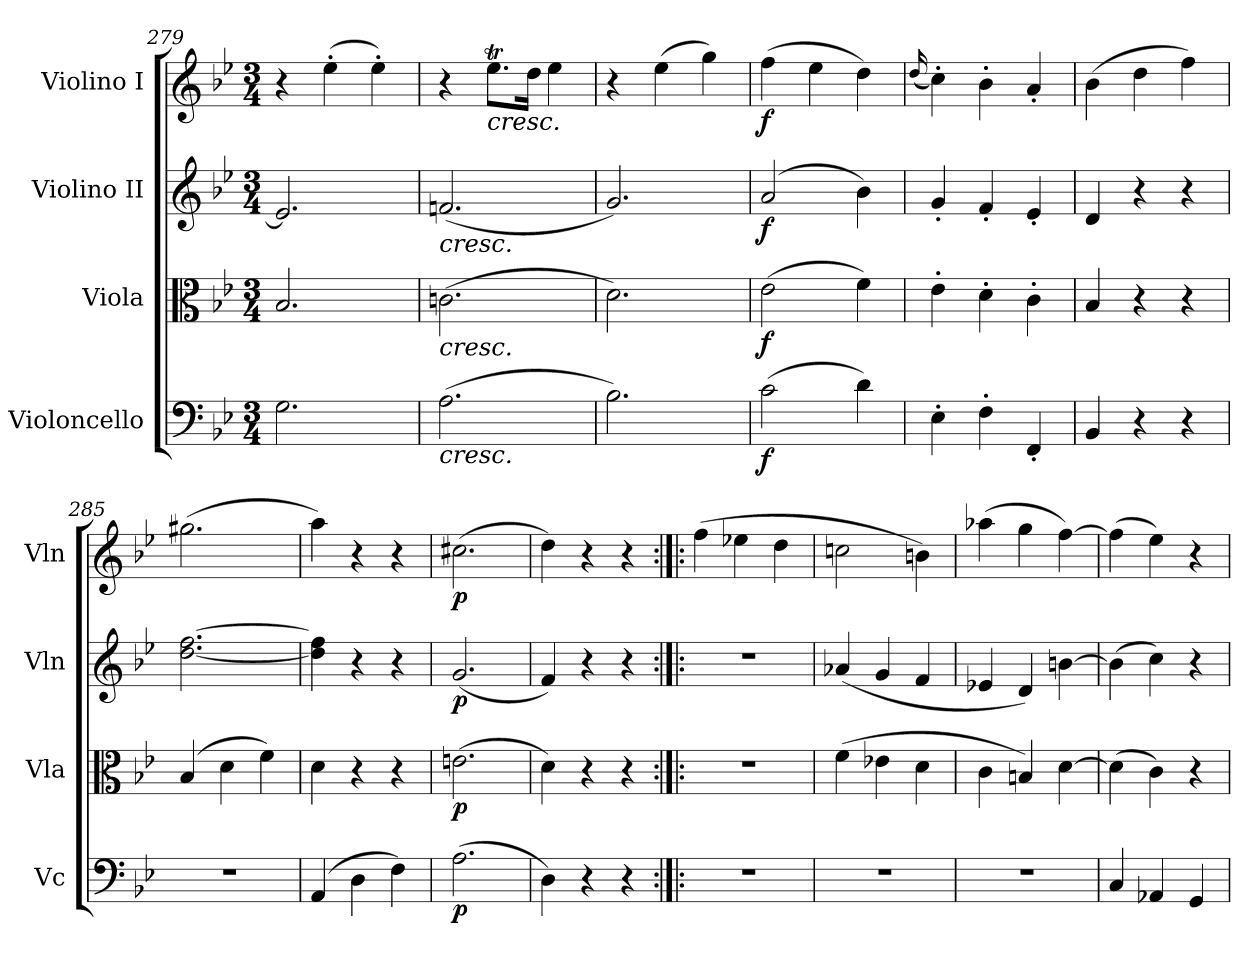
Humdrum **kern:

**kern	**dynam	**kern	**dynam	**kern	**dynam	**kern	**dynam
*part4	*part4	*part3	*part3	*part2	*part2	*part1	*part1
*staff4	*staff4	*staff3	*staff3	*staff2	*staff2	*staff1	*staff1
*I"Violoncello	*	*I"Viola	*	*I"Violino II	*	*I"Violino I	*
*I'Vc	*	*I'Vla	*	*I'Vln	*	*I'Vln	*
*clefF4	*	*clefC3	*	*clefG2	*	*clefG2	*
*k[b-e-]	*	*k[b-e-]	*	*k[b-e-]	*	*k[b-e-]	*
*M3/4	*	*M3/4	*	*M3/4	*	*M3/4	*
=279	=279	=279	=279	=279	=279	=279	=279
2.G	.	2.B-	.	2.e-]	.	4r	.
.	.	.	.	.	.	(4ee-'	.
.	.	.	.	.	.	4ee-')	.
=280	=280	=280	=280	=280	=280	=280	=280
!	!	!	!	!LO:TX:b:i:t=cresc.	!	!	!
!	!	!LO:TX:b:i:t=cresc.	!	!	!	!	!
!LO:TX:b:i:t=cresc.	!	!	!	!	!	!	!
(2.A	.	(2.cn	.	(2.fn	.	4r	.
!	!	!	!	!	!	!LO:TX:b:i:t=cresc.	!
.	.	.	.	.	.	8.ee-TL	.
.	.	.	.	.	.	16ddJk	.
.	.	.	.	.	.	4ee-	.
=281	=281	=281	=281	=281	=281	=281	=281
2.B-)	.	2.d)	.	2.g)	.	4r	.
.	.	.	.	.	.	(4ee-	.
.	.	.	.	.	.	4gg)	.
=282	=282	=282	=282	=282	=282	=282	=282
(2c	f	(2e-	f	(2a	f	(4ff	f
.	.	.	.	.	.	4ee-	.
4d)	.	4f)	.	4b-)	.	4dd)	.
=283	=283	=283	=283	=283	=283	=283	=283
.	.	.	.	.	.	(16qqdd/	.
4E-'	.	4e-'	.	4g'	.	4cc')	.
4F'	.	4d'	.	4f'	.	4b-'	.
4FF'	.	4c'	.	4e-'	.	4a'	.
=284	=284	=284	=284	=284	=284	=284	=284
4BB-	.	4B-	.	4d	.	(4b-	.
4r	.	4r	.	4r	.	4dd	.
4r	.	4r	.	4r	.	4ff)	.
=285	=285	=285	=285	=285	=285	=285	=285
2.r	.	(4B-	.	[2.dd [2.ff	.	(2.gg#X	.
.	.	4d	.	.	.	.	.
.	.	4f)	.	.	.	.	.
=286	=286	=286	=286	=286	=286	=286	=286
(4AA	.	4d	.	4dd] 4ff]	.	4aa)	.
4D	.	4r	.	4r	.	4r	.
4F)	.	4r	.	4r	.	4r	.
=287	=287	=287	=287	=287	=287	=287	=287
(2.A	p	(2.en	p	(2.g	p	(2.cc#X	p
=288	=288	=288	=288	=288	=288	=288	=288
4D)	.	4d)	.	4f)	.	4dd)	.
4r	.	4r	.	4r	.	4r	.
4r	.	4r	.	4r	.	4r	.
=289:|!|:	=289:|!|:	=289:|!|:	=289:|!|:	=289:|!|:	=289:|!|:	=289:|!|:	=289:|!|:
2.r	.	2.r	.	2.r	.	(4ff	.
.	.	.	.	.	.	4ee-X	.
.	.	.	.	.	.	4dd	.
=290	=290	=290	=290	=290	=290	=290	=290
2.r	.	(4f	.	(4a-X	.	2ccn	.
.	.	4e-X	.	4g	.	.	.
.	.	4d	.	4f	.	4bn)	.
=291	=291	=291	=291	=291	=291	=291	=291
2.r	.	4c	.	4e-X	.	(4aa-X	.
.	.	4Bn)	.	4d)	.	4gg	.
.	.	[4d	.	[4bn	.	[4ff)	.
=292	=292	=292	=292	=292	=292	=292	=292
4C	.	(4d]	.	(4b]	.	(4ff]	.
4AA-X	.	4c)	.	4cc)	.	4ee-)	.
4GG	.	4r	.	4r	.	4r	.
=	=	=	=	=	=	=	=
*-	*-	*-	*-	*-	*-	*-	*-
